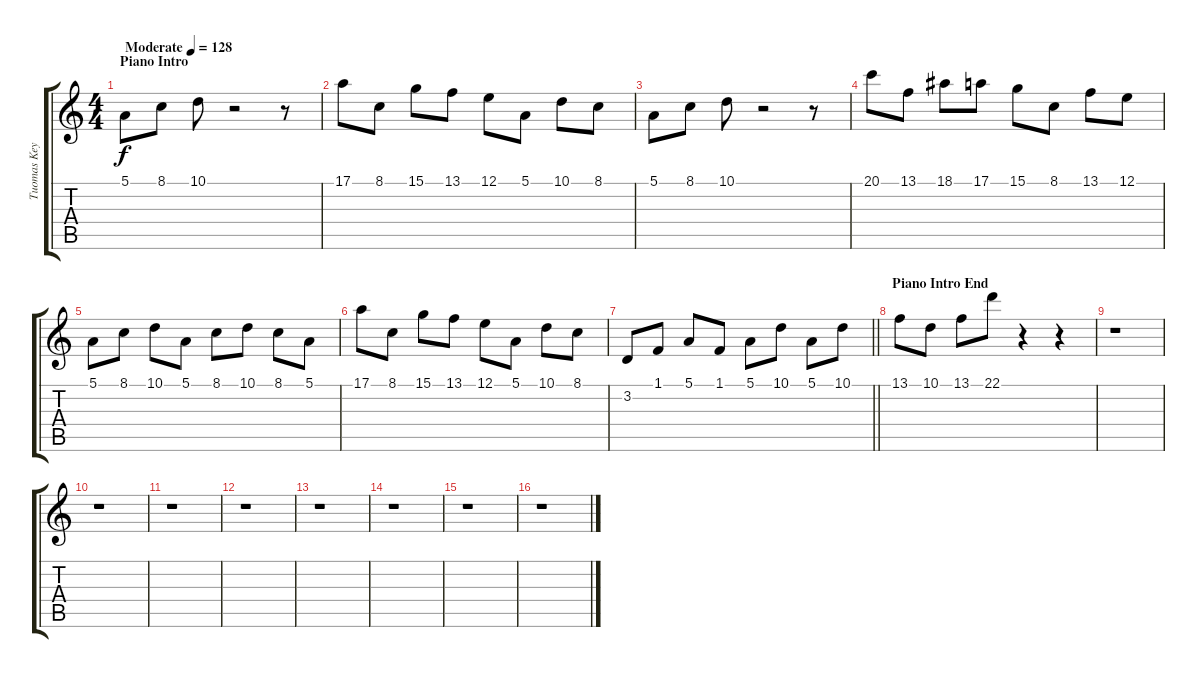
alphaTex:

\track ("Tuomas Keyboard 1" "Tuomas Key") {instrument pad1newage}
\staff {score tabs}
\tuning (E4 B3 G3 D3 A2 E2) {hide}
\ts (4 4)
\section ("" "Piano Intro")
\tempo (128 "Moderate")
\clef g2
\ks c
5.1.8{dy f instrument pad1newage} 8.1.8 10.1.8 r.2 r.8 |
17.1.8 8.1.8 15.1.8 13.1.8 12.1.8 5.1.8 10.1.8 8.1.8 |
5.1.8 8.1.8 10.1.8 r.2 r.8 |
20.1.8 13.1.8 18.1.8 17.1.8 15.1.8 8.1.8 13.1.8 12.1.8 |
5.1.8 8.1.8 10.1.8 5.1.8 8.1.8 10.1.8 8.1.8 5.1.8 |
17.1.8 8.1.8 15.1.8 13.1.8 12.1.8 5.1.8 10.1.8 8.1.8 |
\barLineRight lightlight
3.2.8 1.1.8 5.1.8 1.1.8 5.1.8 10.1.8 5.1.8 10.1.8 |
\section ("" "Piano Intro End")
13.1.8 10.1.8 13.1.8 22.1.8 r.4 r.4 |
r.1 |
r.1 |
r.1 |
r.1 |
r.1 |
r.1 |
r.1 |
r.1
